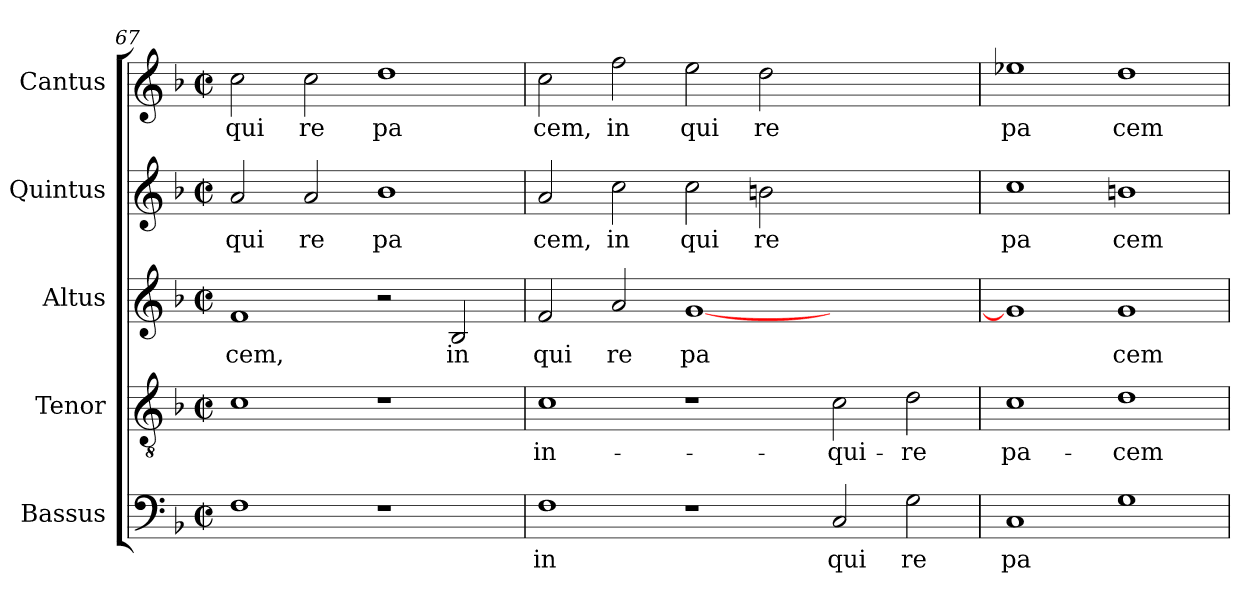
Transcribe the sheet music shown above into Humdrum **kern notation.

**kern	**text	**kern	**text	**kern	**text	**kern	**text	**kern	**text
*part5	*part5	*part4	*part4	*part3	*part3	*part2	*part2	*part1	*part1
*staff5	*staff5	*staff4	*staff4	*staff3	*staff3	*staff2	*staff2	*staff1	*staff1
*I"Bassus	*	*I"Tenor	*	*I"Altus	*	*I"Quintus	*	*I"Cantus	*
!!LO:LB:g=z
*clefF4	*	*clefGv2	*	*clefG2	*	*clefG2	*	*clefG2	*
*k[b-]	*	*k[b-]	*	*k[b-]	*	*k[b-]	*	*k[b-]	*
*F:	*	*F:	*	*F:	*	*F:	*	*F:	*
*M2/2	*	*M2/2	*	*M2/2	*	*M2/2	*	*M2/2	*
*met(c|)	*	*met(c|)	*	*met(c|)	*	*met(c|)	*	*met(c|)	*
=67	=67	=67	=67	=67	=67	=67	=67	=67	=67
!	!	!	!	!	!LO:LY:b:cj	!	!LO:LY:b:cj	!	!LO:LY:b:cj
1F	.	1c	.	1f	cem,	2a/	qui	2cc\	-qui
!	!	!	!	!	!	!	!LO:LY:b:cj	!	!LO:LY:b:cj
.	.	.	.	.	.	2a/	re	2cc\	re
!	!	!	!	!	!	!	!LO:LY:b:cj	!	!LO:LY:b:cj
1r	.	1r	.	2r	.	1b-	pa	1dd	pa
!	!	!	!	!	!LO:LY:b:cj	!	!	!	!
.	.	.	.	2B-/	in	.	.	.	.
=68	=68	=68	=68	=68	=68	=68	=68	=68	=68
!	!LO:LY:b:cj	!	!LO:LY:b:cj	!	!LO:LY:b:cj	!	!LO:LY:b:cj	!	!LO:LY:b:cj
1F	in	1c	in-	2f/	qui	2a/	cem,	2cc\	cem,
!	!	!	!	!	!LO:LY:b:cj	!	!LO:LY:b:cj	!	!LO:LY:b:cj
.	.	.	.	2a/	re	2cc\	in	2ff\	in
!	!	!	!	!	!LO:LY:b:cj	!	!LO:LY:b:cj	!	!LO:LY:b:cj
1r	.	1r	.	[<1g	pa	2cc\	qui	2ee\	qui
!	!	!	!	!	!	!	!LO:LY:b:cj	!	!LO:LY:b:cj
.	.	.	.	.	.	2bn\	re	2dd\	re
!	!LO:LY:b:cj	!	!LO:LY:b:cj	!	!	!	!	!	!
2C/	qui	2c\	-qui-	1ryy	.	1ryy	.	1ryy	.
!	!LO:LY:b:cj	!	!LO:LY:b:cj	!	!	!	!	!	!
2G\	re	2d\	-re	.	.	.	.	.	.
=69	=69	=69	=69	=69	=69	=69	=69	=69	=69
!	!LO:LY:b:cj	!	!LO:LY:b:cj	!	!	!	!LO:LY:b:cj	!	!LO:LY:b:cj
1C	pa	1c	pa-	1g]	.	1cc	pa	1ee-X	pa
!	!	!	!LO:LY:b:cj	!	!LO:LY:b:cj	!	!LO:LY:b:cj	!	!LO:LY:b:cj
1G	.	1d	-cem	1g	cem	1bn	cem	1dd	cem
=	=	=	=	=	=	=	=	=	=
*-	*-	*-	*-	*-	*-	*-	*-	*-	*-
